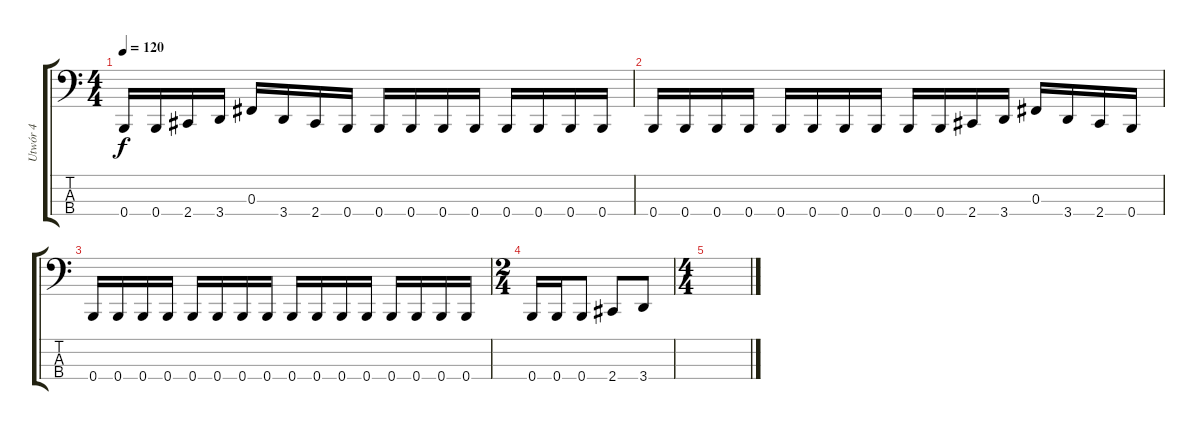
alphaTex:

\track ("Utwór 4" "Utwór 4") {instrument electricbasspick}
\staff {score tabs}
\tuning (E2 B1 Gb1 B0) {hide}
\ts (4 4)
\tempo 120
\clef f4
\ks c
0.4.16{dy f} 0.4.16 2.4.16 3.4.16 0.3.16 3.4.16 2.4.16 0.4.16 0.4.16 0.4.16 0.4.16 0.4.16 0.4.16 0.4.16 0.4.16 0.4.16 |
0.4.16 0.4.16 0.4.16 0.4.16 0.4.16 0.4.16 0.4.16 0.4.16 0.4.16 0.4.16 2.4.16 3.4.16 0.3.16 3.4.16 2.4.16 0.4.16 |
0.4.16 0.4.16 0.4.16 0.4.16 0.4.16 0.4.16 0.4.16 0.4.16 0.4.16 0.4.16 0.4.16 0.4.16 0.4.16 0.4.16 0.4.16 0.4.16 |
\ts (2 4)
0.4.16 0.4.16 0.4.8 2.4.8 3.4.8 |
\ts (4 4)
